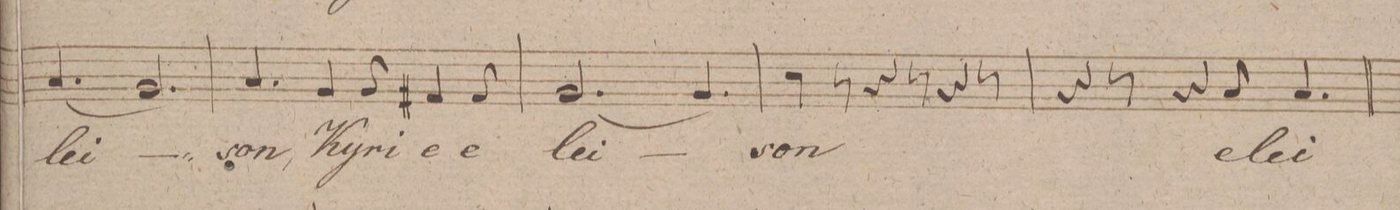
**kern	**dynam	**text
*I"Baſso.	*	*
*clefF4	*	*
*k[f#]	*	*
*M9/8	*	*
(4.C/	.	-lei-
2.BB/)	.	.
=13	=13	=13
4E\	.	-son,
8r	.	.
4r	.	.
8r	.	.
4.D\	.	e-
=14	=14	=14
(4.C/	.	-lei-
2.BB/)	.	.
=15	=15	=15
4.C/	.	-son,
4BB/	.	Ky-
8BB/	.	-ri-
4AA#X/	.	-e
8AA#/	.	e-
=16	=16	=16
[2.BB/	.	-lei-
4.BB/]	.	.
=17	=17	=17
4E\	.	-son
8r	.	.
4r	.	.
8r	.	.
4r	.	.
8r	.	.
=18	=18	=18
4r	.	.
8r	.	.
4r	.	.
8C/	.	e-
4.C/	.	-lei-
=19	=19	=19
*-	*-	*-
